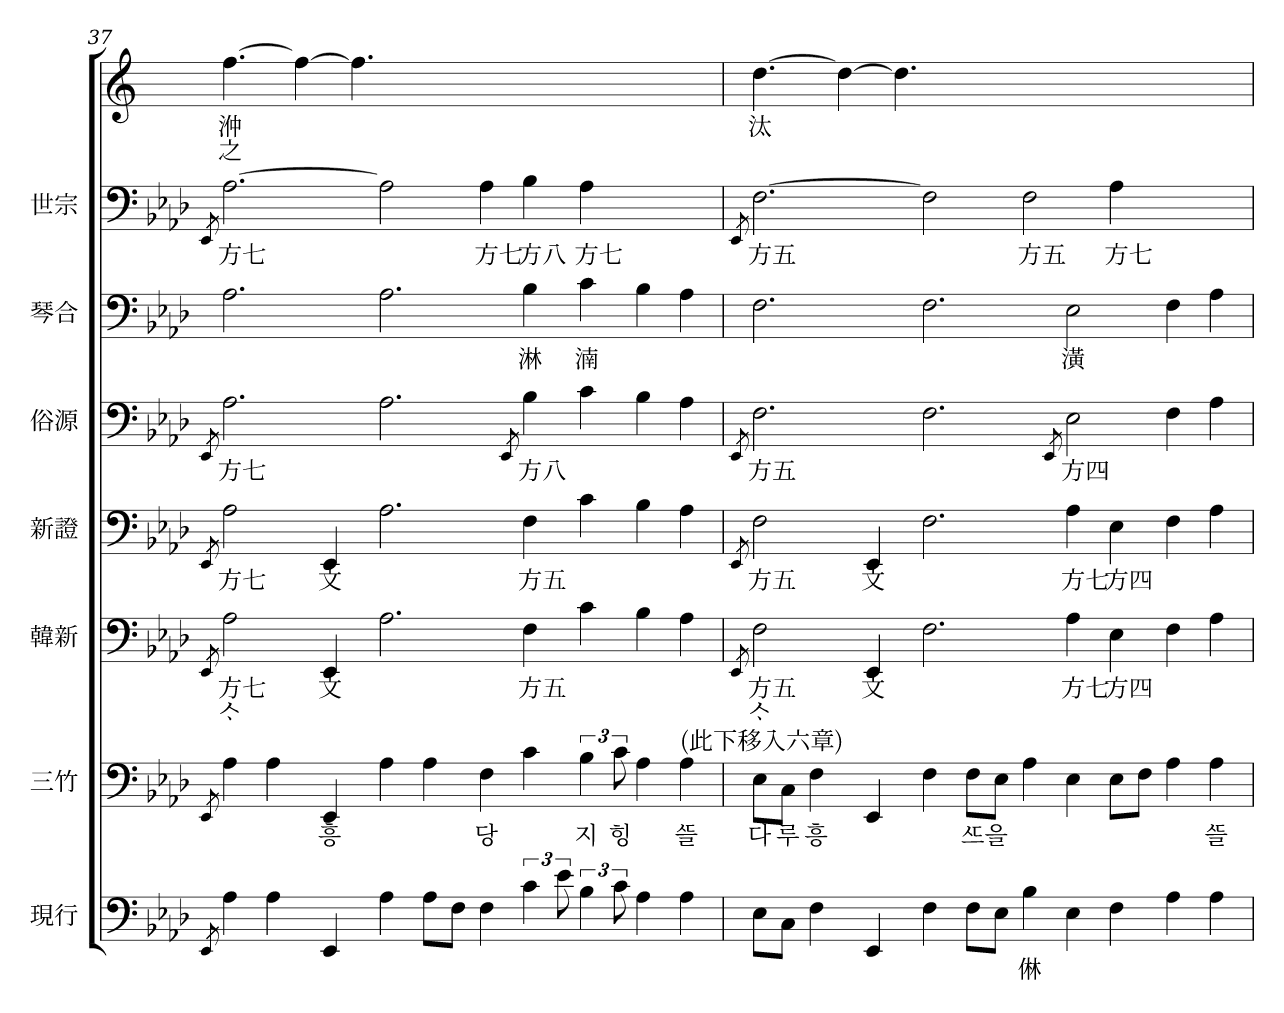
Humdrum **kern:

**kern	**text	**kern	**text	**kern	**text	**text	**kern	**text	**kern	**text	**kern	**text	**kern	**text	**kern	**text	**text
*part8	*part8	*part7	*part7	*part6	*part6	*part6	*part5	*part5	*part4	*part4	*part3	*part3	*part2	*part2	*part1	*part1	*part1
*staff8	*staff8	*staff7	*staff7	*staff6	*staff6	*staff6	*staff5	*staff5	*staff4	*staff4	*staff3	*staff3	*staff2	*staff2	*staff1	*staff1	*staff1
*I"現行	*	*I"三竹	*	*I"韓新	*	*	*I"新證	*	*I"俗源	*	*I"琴合	*	*I"世宗	*	*	*	*
!!LO:PB:g=z
*clefF4	*	*clefF4	*	*clefF4	*	*	*clefF4	*	*clefF4	*	*clefF4	*	*clefF4	*	*clefG2	*	*
*k[b-e-a-d-]	*	*k[b-e-a-d-]	*	*k[b-e-a-d-]	*	*	*k[b-e-a-d-]	*	*k[b-e-a-d-]	*	*k[b-e-a-d-]	*	*k[b-e-a-d-]	*	*k[]	*	*
*f:	*	*f:	*	*f:	*	*	*f:	*	*f:	*	*f:	*	*f:	*	*a:	*	*
=37	=37	=37	=37	=37	=37	=37	=37	=37	=37	=37	=37	=37	=37	=37	=37	=37	=37
8qEE-/	.	8qEE-/	.	8qEE-/	.	.	8qEE-/	.	8qEE-/	.	.	.	8qEE-/	.	.	.	.
!	!	!	!	!	!LO:LY:b	!LO:LY:b	!	!LO:LY:b	!	!LO:LY:b	!	!	!	!LO:LY:b	!	!LO:LY:b	!LO:LY:b
4A-\	.	4A-\	.	2A-\	方七	ᄉᆞ	2A-\	方七	2.A-\	方七	2.A-\	.	[2.A-\	方七	[4.ff\	㳞	之
4A-\	.	4A-\	.	.	.	.	.	.	.	.	.	.	.	.	.	.	.
.	.	.	.	.	.	.	.	.	.	.	.	.	.	.	4ff\_	.	.
!	!	!	!LO:LY:b	!	!LO:LY:b	!	!	!LO:LY:b	!	!	!	!	!	!	!	!	!
4EE-/	.	4EE-/	흥	4EE-/	文	.	4EE-/	文	.	.	.	.	.	.	.	.	.
.	.	.	.	.	.	.	.	.	.	.	.	.	.	.	4.ff\]	.	.
4A-\	.	4A-\	.	2.A-\	.	.	2.A-\	.	2.A-\	.	2.A-\	.	2A-\]	.	.	.	.
8A-\L	.	4A-\	.	.	.	.	.	.	.	.	.	.	.	.	1.ryy	.	.
8F\J	.	.	.	.	.	.	.	.	.	.	.	.	.	.	.	.	.
!	!	!	!LO:LY:b	!	!	!	!	!	!	!	!	!	!	!LO:LY:b	!	!	!
4F\	.	4F\	당	.	.	.	.	.	.	.	.	.	4A-\	方七	.	.	.
.	.	.	.	.	.	.	.	.	8qEE-/	.	.	.	.	.	.	.	.
!	!	!	!	!	!LO:LY:b	!	!	!LO:LY:b	!	!LO:LY:b	!	!LO:LY:b	!	!LO:LY:b	!	!	!
6c\	.	4c\	.	4F\	方五	.	4F\	方五	4B-\	方八	4B-\	淋	4B-\	方八	.	.	.
12e-\	.	.	.	.	.	.	.	.	.	.	.	.	.	.	.	.	.
!	!	!	!LO:LY:b	!	!	!	!	!	!	!	!	!LO:LY:b	!	!LO:LY:b	!	!	!
6B-\	.	6B-\	지	4c\	.	.	4c\	.	4c\	.	4c\	湳	4A-\	方七	.	.	.
!	!	!	!LO:LY:b	!	!	!	!	!	!	!	!	!	!	!	!	!	!
12c\	.	12c\	힝	.	.	.	.	.	.	.	.	.	.	.	.	.	.
4A-\	.	4A-\	.	4B-\	.	.	4B-\	.	4B-\	.	4B-\	.	2ryy	.	.	.	.
!	!	!LO:TX:a:t=(此下移入六章)	!	!	!	!	!	!	!	!	!	!	!	!	!	!	!
!	!	!	!LO:LY:b	!	!	!	!	!	!	!	!	!	!	!	!	!	!
4A-\	.	4A-\	ᄯᅳᆯ	4A-\	.	.	4A-\	.	4A-\	.	4A-\	.	.	.	.	.	.
=38	=38	=38	=38	=38	=38	=38	=38	=38	=38	=38	=38	=38	=38	=38	=38	=38	=38
.	.	.	.	8qEE-/	.	.	8qEE-/	.	8qEE-/	.	.	.	8qEE-/	.	.	.	.
!	!	!	!LO:LY:b	!	!LO:LY:b	!LO:LY:b	!	!LO:LY:b	!	!LO:LY:b	!	!	!	!LO:LY:b	!	!LO:LY:b	!
8E-\L	.	8E-\L	다	2F\	方五	ᄉᆞ	2F\	方五	2.F\	方五	2.F\	.	[2.F\	方五	[4.dd\	汰	.
!	!	!	!LO:LY:b	!	!	!	!	!	!	!	!	!	!	!	!	!	!
8C\J	.	8C\J	루	.	.	.	.	.	.	.	.	.	.	.	.	.	.
!	!	!	!LO:LY:b	!	!	!	!	!	!	!	!	!	!	!	!	!	!
4F\	.	4F\	흥	.	.	.	.	.	.	.	.	.	.	.	.	.	.
.	.	.	.	.	.	.	.	.	.	.	.	.	.	.	4dd\_	.	.
!	!	!	!	!	!LO:LY:b	!	!	!LO:LY:b	!	!	!	!	!	!	!	!	!
4EE-/	.	4EE-/	.	4EE-/	文	.	4EE-/	文	.	.	.	.	.	.	.	.	.
.	.	.	.	.	.	.	.	.	.	.	.	.	.	.	4.dd\]	.	.
4F\	.	4F\	.	2.F\	.	.	2.F\	.	2.F\	.	2.F\	.	2F\]	.	.	.	.
!	!	!	!LO:LY:b	!	!	!	!	!	!	!	!	!	!	!	!	!	!
8F\L	.	8F\L	ᄯᅳ을	.	.	.	.	.	.	.	.	.	.	.	1.ryy	.	.
8E-\J	.	8E-\J	.	.	.	.	.	.	.	.	.	.	.	.	.	.	.
!	!LO:LY:b	!	!	!	!	!	!	!	!	!	!	!	!	!LO:LY:b	!	!	!
4B-\	㑣	4A-\	.	.	.	.	.	.	.	.	.	.	2F\	方五	.	.	.
.	.	.	.	.	.	.	.	.	8qEE-/	.	.	.	.	.	.	.	.
!	!	!	!	!	!LO:LY:b	!	!	!LO:LY:b	!	!LO:LY:b	!	!LO:LY:b	!	!	!	!	!
4E-\	.	4E-\	.	4A-\	方七	.	4A-\	方七	2E-\	方四	2E-\	潢	.	.	.	.	.
!	!	!	!	!	!LO:LY:b	!	!	!LO:LY:b	!	!	!	!	!	!LO:LY:b	!	!	!
4F\	.	8E-\L	.	4E-\	方四	.	4E-\	方四	.	.	.	.	4A-\	方七	.	.	.
.	.	8F\J	.	.	.	.	.	.	.	.	.	.	.	.	.	.	.
4A-\	.	4A-\	.	4F\	.	.	4F\	.	4F\	.	4F\	.	2ryy	.	.	.	.
!	!	!	!LO:LY:b	!	!	!	!	!	!	!	!	!	!	!	!	!	!
4A-\	.	4A-\	ᄯᅳᆯ	4A-\	.	.	4A-\	.	4A-\	.	4A-\	.	.	.	.	.	.
=	=	=	=	=	=	=	=	=	=	=	=	=	=	=	=	=	=
*-	*-	*-	*-	*-	*-	*-	*-	*-	*-	*-	*-	*-	*-	*-	*-	*-	*-
